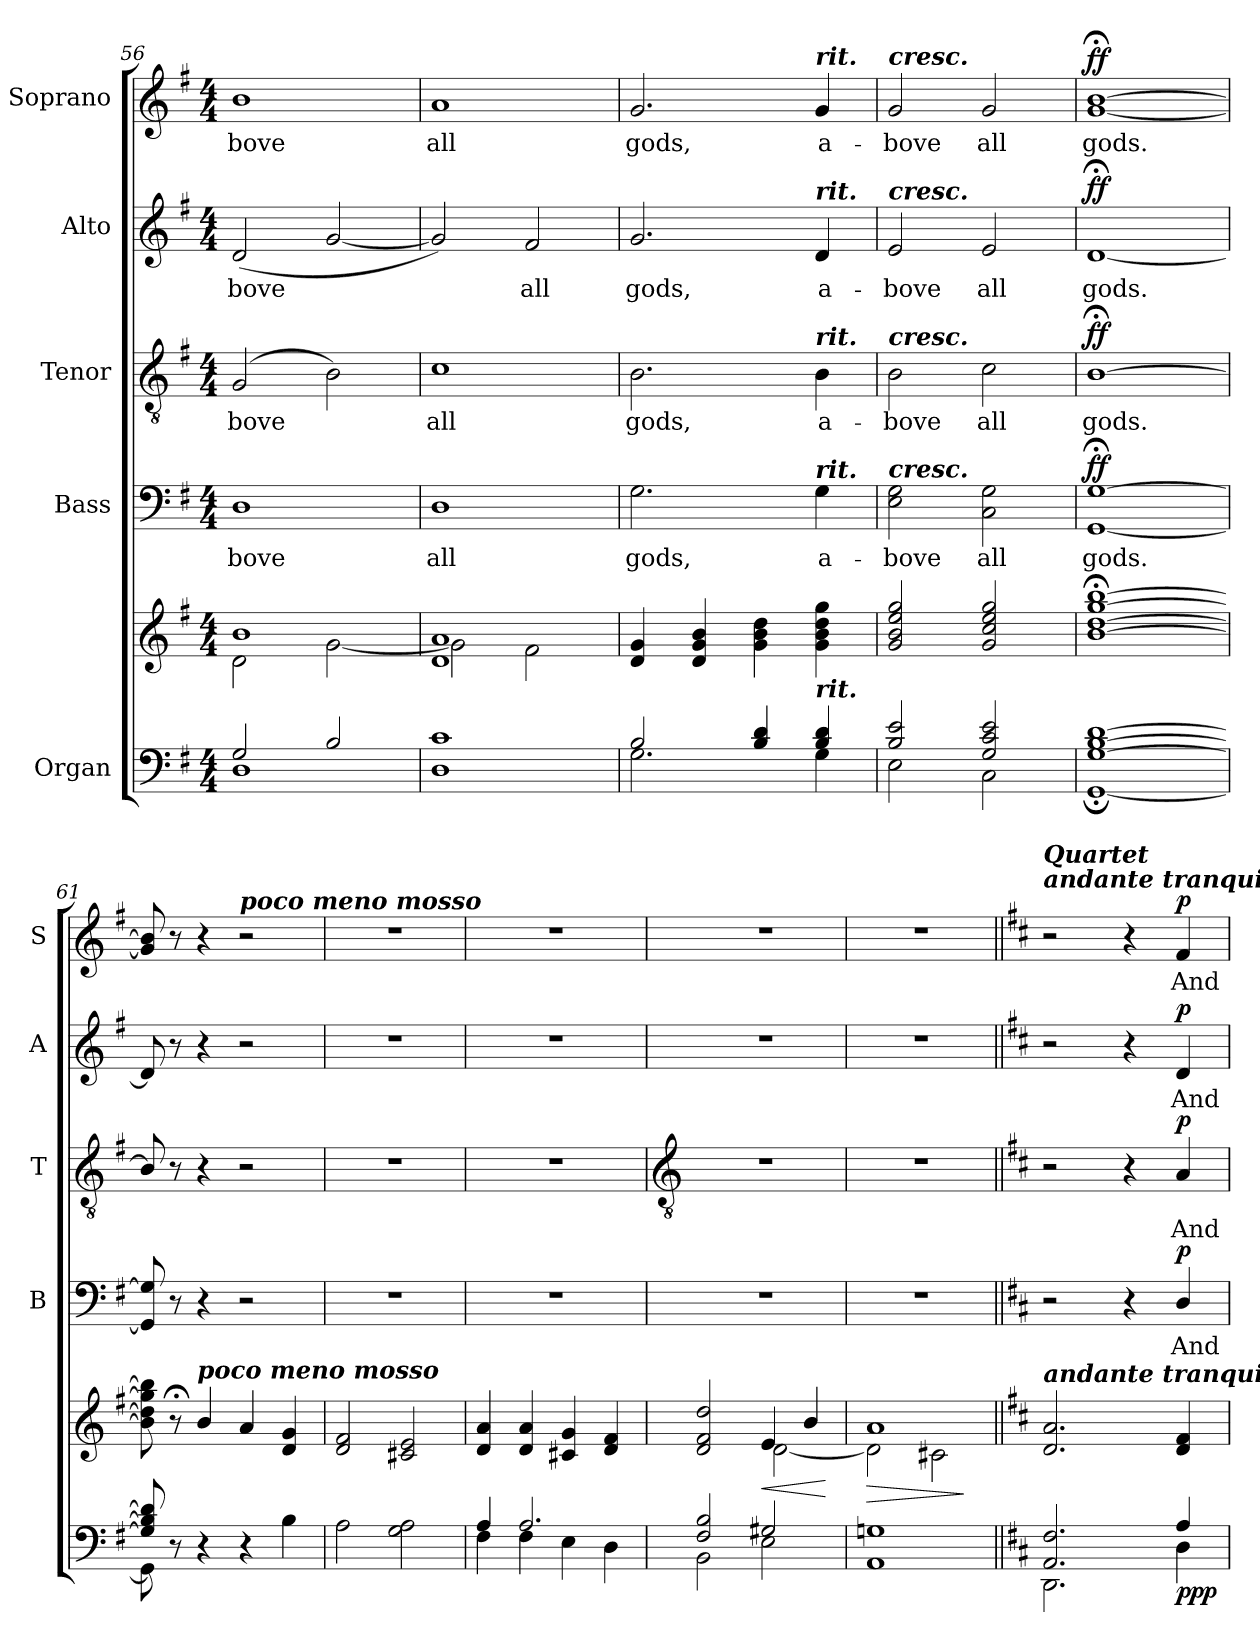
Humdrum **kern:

**kern	**kern	**dynam	**kern	**text	**dynam	**kern	**text	**dynam	**kern	**text	**dynam	**kern	**text	**dynam
*part5	*part5	*part5	*part4	*part4	*part4	*part3	*part3	*part3	*part2	*part2	*part2	*part1	*part1	*part1
*staff6	*staff5	*staff5/6	*staff4	*staff4	*staff4	*staff3	*staff3	*staff3	*staff2	*staff2	*staff2	*staff1	*staff1	*staff1
*I"Organ	*	*	*I"Bass	*	*	*I"Tenor	*	*	*I"Alto	*	*	*I"Soprano	*	*
*	*	*	*I'B	*	*	*I'T	*	*	*I'A	*	*	*I'S	*	*
*clefF4	*clefG2	*	*clefF4	*	*	*clefGv2	*	*	*clefG2	*	*	*clefG2	*	*
*k[f#]	*k[f#]	*	*k[f#]	*	*	*k[f#]	*	*	*k[f#]	*	*	*k[f#]	*	*
*G:	*G:	*	*G:	*	*	*G:	*	*	*G:	*	*	*G:	*	*
*M4/4	*M4/4	*	*M4/4	*	*	*M4/4	*	*	*M4/4	*	*	*M4/4	*	*
=56	=56	=56	=56	=56	=56	=56	=56	=56	=56	=56	=56	=56	=56	=56
*^	*^	*	*	*	*	*	*	*	*	*	*	*	*	*
!	!	!	!	!	!	!LO:LY:b	!	!	!LO:LY:b	!	!	!LO:LY:b	!	!	!LO:LY:b	!
2G/	1D\	1b	2d\	.	1D	-bove	.	(<2G	-bove	.	(<2d	-bove	.	1b	-bove	.
2B/	.	.	[2g\	.	.	.	.	2B)	.	.	[2g	.	.	.	.	.
=57	=57	=57	=57	=57	=57	=57	=57	=57	=57	=57	=57	=57	=57	=57	=57	=57
!	!	!	!	!	!	!LO:LY:b	!	!	!LO:LY:b	!	!	!	!	!	!LO:LY:b	!
1c/	1D\	1d 1a	2g\]	.	1D	all	.	1c	all	.	2g])	.	.	1a	all	.
!	!	!	!	!	!	!	!	!	!	!	!	!LO:LY:b	!	!	!	!
.	.	.	2f#\	.	.	.	.	.	.	.	2f#	all	.	.	.	.
=58	=58	=58	=58	=58	=58	=58	=58	=58	=58	=58	=58	=58	=58	=58	=58	=58
!	!	!	!	!	!	!LO:LY:b	!	!	!LO:LY:b	!	!	!LO:LY:b	!	!	!LO:LY:b	!
2B/	2.G\	4d 4g	4ryy	.	2.G	gods,	.	2.B	gods,	.	2.g	gods,	.	2.g	gods,	.
.	.	4d 4g 4b	4ryy	.	.	.	.	.	.	.	.	.	.	.	.	.
4B/ 4d/	.	4g 4b 4dd	2ryy	.	.	.	.	.	.	.	.	.	.	.	.	.
!	!	!	!	!	!	!	!	!	!	!	!	!	!	!LO:TX:a:Bi:t=rit.	!	!
!	!	!	!	!	!	!	!	!	!	!	!LO:TX:a:Bi:t=rit.	!	!	!	!	!
!	!	!	!	!	!	!	!	!LO:TX:a:Bi:t=rit.	!	!	!	!	!	!	!	!
!	!	!	!	!	!LO:TX:a:Bi:t=rit.	!	!	!	!	!	!	!	!	!	!	!
!LO:TX:a:Bi:t=rit.	!	!	!	!	!	!	!	!	!	!	!	!	!	!	!	!
!	!	!	!	!	!	!LO:LY:b	!	!	!LO:LY:b	!	!	!LO:LY:b	!	!	!LO:LY:b	!
4B/ 4d/	4G\	4g 4b 4dd 4gg	.	.	4G	a-	.	4B	a-	.	4d	a-	.	4g	a-	.
=59	=59	=59	=59	=59	=59	=59	=59	=59	=59	=59	=59	=59	=59	=59	=59	=59
!	!	!	!	!	!	!	!	!	!	!	!	!	!	!LO:TX:a:Bi:t=cresc.	!	!
!	!	!	!	!	!	!	!	!	!	!	!LO:TX:a:Bi:t=cresc.	!	!	!	!	!
!	!	!	!	!	!	!	!	!LO:TX:a:Bi:t=cresc.	!	!	!	!	!	!	!	!
!	!	!	!	!	!LO:TX:a:Bi:t=cresc.	!	!	!	!	!	!	!	!	!	!	!
!	!	!	!	!	!	!LO:LY:b	!	!	!LO:LY:b	!	!	!LO:LY:b	!	!	!LO:LY:b	!
2B/ 2e/	2E\	2g 2b 2ee 2gg	1ryy	.	2E 2G	-bove	.	2B	-bove	.	2e	-bove	.	2g	-bove	.
!	!	!	!	!	!	!LO:LY:b	!	!	!LO:LY:b	!	!	!LO:LY:b	!	!	!LO:LY:b	!
2G/ 2c/ 2e/	2C\	2g 2cc 2ee 2gg	.	.	2C 2G	all	.	2c	all	.	2e	all	.	2g	all	.
=60	=60	=60	=60	=60	=60	=60	=60	=60	=60	=60	=60	=60	=60	=60	=60	=60
!	!	!	!	!	!	!LO:LY:b	!LO:DY:b	!	!LO:LY:b	!LO:DY:b	!	!LO:LY:b	!LO:DY:b	!	!LO:LY:b	!LO:DY:b
[1G/ [1B/ [1d/	[1GG;\	[1b;< [1dd;< [1gg;< [1bb;<	1ryy	.	[1GG;< [1G;<	gods.	ff	[1B;<	gods.	ff	[1d;<	gods.	ff	[1g;< [1b;<	gods.	ff
=61	=61	=61	=61	=61	=61	=61	=61	=61	=61	=61	=61	=61	=61	=61	=61	=61
8G/] 8B/] 8d/]	8GG\]	8b] 8dd] 8gg] 8bb]	4ryy	.	8GG] 8G]	.	.	8B/]	.	.	8d]	.	.	8g] 8b]	.	.
*	*	*MM92	*	*	*	*	*	*	*	*	*	*	*	*	*	*
2..ryy	8r	8r;<	.	.	8r	.	.	8r	.	.	8r	.	.	8r	.	.
!	!	!LO:TX:a:Bi:t=poco meno mosso	!	!	!	!	!	!	!	!	!	!	!	!	!	!
.	4r	4b/	2.ryy	.	4r	.	.	4r	.	.	4r	.	.	4r	.	.
!	!	!	!	!	!	!	!	!	!	!	!	!	!	!LO:TX:a:Bi:t=poco meno mosso	!	!
.	4r	4a	.	.	2r	.	.	2r	.	.	2r	.	.	2r	.	.
.	4B\	4d 4g	.	.	.	.	.	.	.	.	.	.	.	.	.	.
=62	=62	=62	=62	=62	=62	=62	=62	=62	=62	=62	=62	=62	=62	=62	=62	=62
1ryy	2A\	2d 2f#	1ryy	.	1r	.	.	1r	.	.	1r	.	.	1r	.	.
.	2G\ 2A\	2c#X 2e	.	.	.	.	.	.	.	.	.	.	.	.	.	.
=63	=63	=63	=63	=63	=63	=63	=63	=63	=63	=63	=63	=63	=63	=63	=63	=63
4A/	4F#\	4d 4a	1ryy	.	1r	.	.	1r	.	.	1r	.	.	1r	.	.
2.A/	4F#\	4d 4a	.	.	.	.	.	.	.	.	.	.	.	.	.	.
.	4E\	4c#X 4g	.	.	.	.	.	.	.	.	.	.	.	.	.	.
.	4D\	4d 4f#	.	.	.	.	.	.	.	.	.	.	.	.	.	.
!!LO:LB:g=z
=64	=64	=64	=64	=64	=64	=64	=64	=64	=64	=64	=64	=64	=64	=64	=64	=64
*	*	*	*	*	*	*	*	*clefGv2	*	*	*	*	*	*	*	*
2F#/ 2B/	2BB\	2d 2f# 2dd	2ryy	.	1r	.	.	1r	.	.	1r	.	.	1r	.	.
!	!	!	!	!LO:HP:b	!	!	!	!	!	!	!	!	!	!	!	!
2G#X/	2E\	4e	[2d\	<	.	.	.	.	.	.	.	.	.	.	.	.
.	.	4b/	.	.	.	.	.	.	.	.	.	.	.	.	.	.
*v	*v	*	*	*	*	*	*	*	*	*	*	*	*	*	*	*
*	*v	*v	*	*	*	*	*	*	*	*	*	*	*	*	*
.	.	[	.	.	.	.	.	.	.	.	.	.	.	.
=65	=65	=65	=65	=65	=65	=65	=65	=65	=65	=65	=65	=65	=65	=65
*^	*	*	*	*	*	*	*	*	*	*	*	*	*	*
!	!	!	!LO:HP:b	!	!	!	!	!	!	!	!	!	!	!	!
*	*	*^	*	*	*	*	*	*	*	*	*	*	*	*	*
1Gn/	1AA\	1a	2d\]	>	1r	.	.	1r	.	.	1r	.	.	1r	.	.
.	.	.	2c#X\	.	.	.	.	.	.	.	.	.	.	.	.	.
*v	*v	*	*	*	*	*	*	*	*	*	*	*	*	*	*	*
*	*v	*v	*	*	*	*	*	*	*	*	*	*	*	*	*
.	.	]	.	.	.	.	.	.	.	.	.	.	.	.
=66||	=66||	=66||	=66||	=66||	=66||	=66||	=66||	=66||	=66||	=66||	=66||	=66||	=66||	=66||
*k[f#c#]	*k[f#c#]	*	*k[f#c#]	*	*	*k[f#c#]	*	*	*k[f#c#]	*	*	*k[f#c#]	*	*
*D:	*D:	*	*D:	*	*	*D:	*	*	*D:	*	*	*D:	*	*
*	*MM60	*	*	*	*	*	*	*	*	*	*	*	*	*
*^	*^	*	*	*	*	*	*	*	*	*	*	*	*	*
!	!	!	!	!	!	!	!	!	!	!	!	!	!	!LO:TX:a:Bi:t=andante tranquillo	!	!
!	!	!	!	!	!	!	!	!	!	!	!	!	!	!LO:TX:a:Bi:t=Quartet	!	!
!	!	!LO:TX:a:Bi:t=andante tranquillo	!	!	!	!	!	!	!	!	!	!	!	!	!	!
2.AA/ 2.F#/	2.DD\	2.d 2.a	1ryy	.	2r	.	.	2r	.	.	2r	.	.	2r	.	.
.	.	.	.	.	4r	.	.	4r	.	.	4r	.	.	4r	.	.
!	!	!	!	!LO:DY:b=2	!	!LO:LY:b	!	!	!LO:LY:b	!	!	!LO:LY:b	!	!	!LO:LY:b	!
!	!	!	!	!LO:DY:n=1:b=2	!	!	!	!	!	!	!	!	!	!	!	!
!	!	!	!	!LO:DY:n=2:b	!	!	!LO:DY:b	!	!	!LO:DY:b	!	!	!LO:DY:b	!	!	!LO:DY:b
4A/	4D\	4d 4f#	.	p p p	4D/	And	p	4A	And	p	4d	And	p	4f#	And	p
*v	*v	*	*	*	*	*	*	*	*	*	*	*	*	*	*	*
*	*v	*v	*	*	*	*	*	*	*	*	*	*	*	*	*
=	=	=	=	=	=	=	=	=	=	=	=	=	=	=
*-	*-	*-	*-	*-	*-	*-	*-	*-	*-	*-	*-	*-	*-	*-
